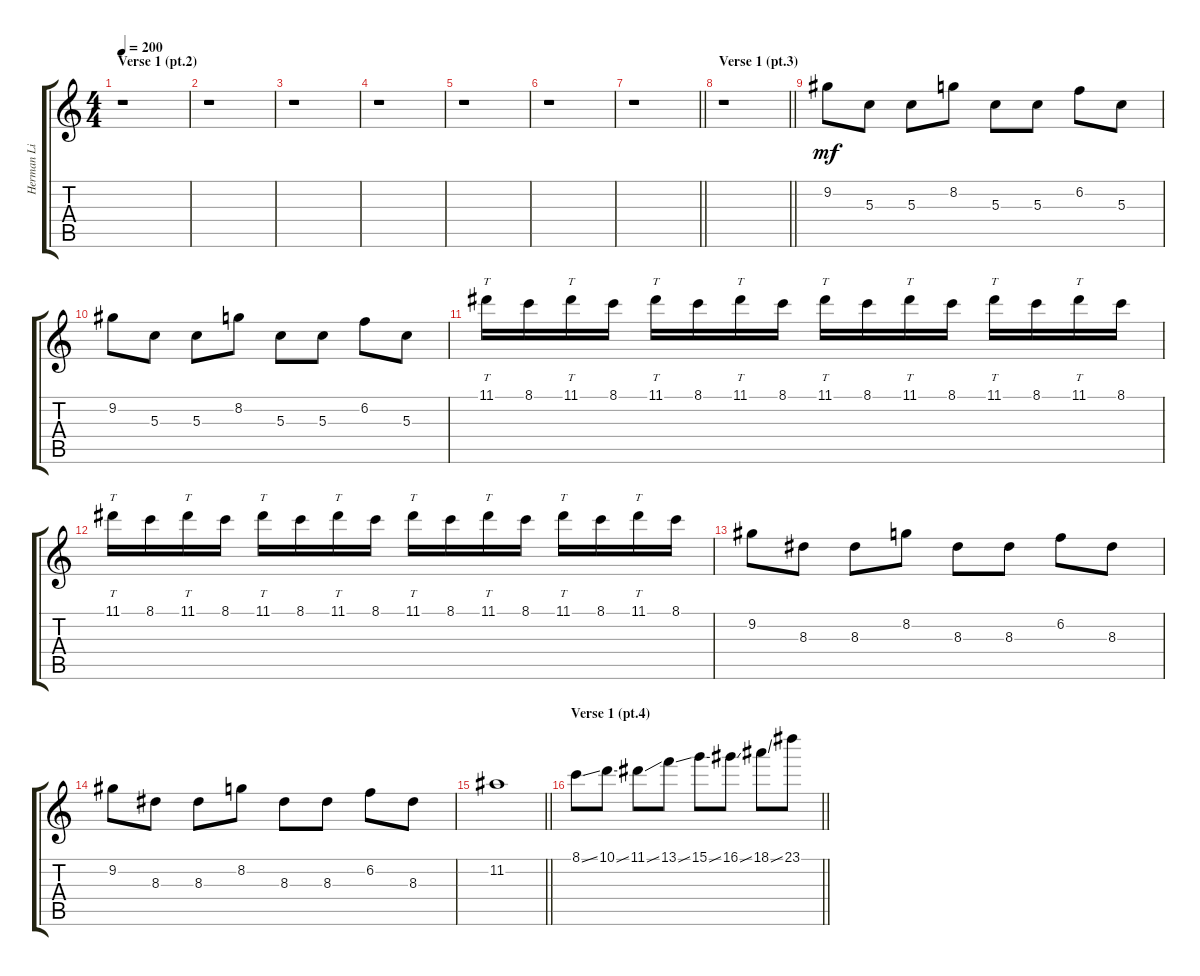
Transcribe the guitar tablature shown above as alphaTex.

\track ("Herman Li (Lead Guitar)" "Herman Li ") {instrument overdrivenguitar}
\staff {score tabs}
\tuning (E4 B3 G3 D3 A2 E2) {hide}
\ts (4 4)
\section ("" "Verse 1 (pt.2)")
\tempo 200
\clef g2
\ks aminor
r.1{dy mp} |
r.1 |
r.1 |
r.1 |
r.1 |
r.1 |
\barLineRight lightlight
r.1 |
\section ("" "Verse 1 (pt.3)")
\barLineRight lightlight
r.1 |
9.2.8{dy mf} 5.3.8 5.3.8 8.2.8 5.3.8 5.3.8 6.2.8 5.3.8 |
9.2.8 5.3.8 5.3.8 8.2.8 5.3.8 5.3.8 6.2.8 5.3.8 |
11.1.16{tt} 8.1.16 11.1.16{tt} 8.1.16 11.1.16{tt} 8.1.16 11.1.16{tt} 8.1.16 11.1.16{tt} 8.1.16 11.1.16{tt} 8.1.16 11.1.16{tt} 8.1.16 11.1.16{tt} 8.1.16 |
11.1.16{tt} 8.1.16 11.1.16{tt} 8.1.16 11.1.16{tt} 8.1.16 11.1.16{tt} 8.1.16 11.1.16{tt} 8.1.16 11.1.16{tt} 8.1.16 11.1.16{tt} 8.1.16 11.1.16{tt} 8.1.16 |
9.2.8 8.3.8 8.3.8 8.2.8 8.3.8 8.3.8 6.2.8 8.3.8 |
9.2.8 8.3.8 8.3.8 8.2.8 8.3.8 8.3.8 6.2.8 8.3.8 |
\barLineRight lightlight
11.2.1 |
\section ("" "Verse 1 (pt.4)")
\barLineRight lightlight
8.1{ss}.8 10.1{ss}.8 11.1{ss}.8 13.1{ss}.8 15.1{ss}.8 16.1{ss}.8 18.1{ss}.8 23.1.8
